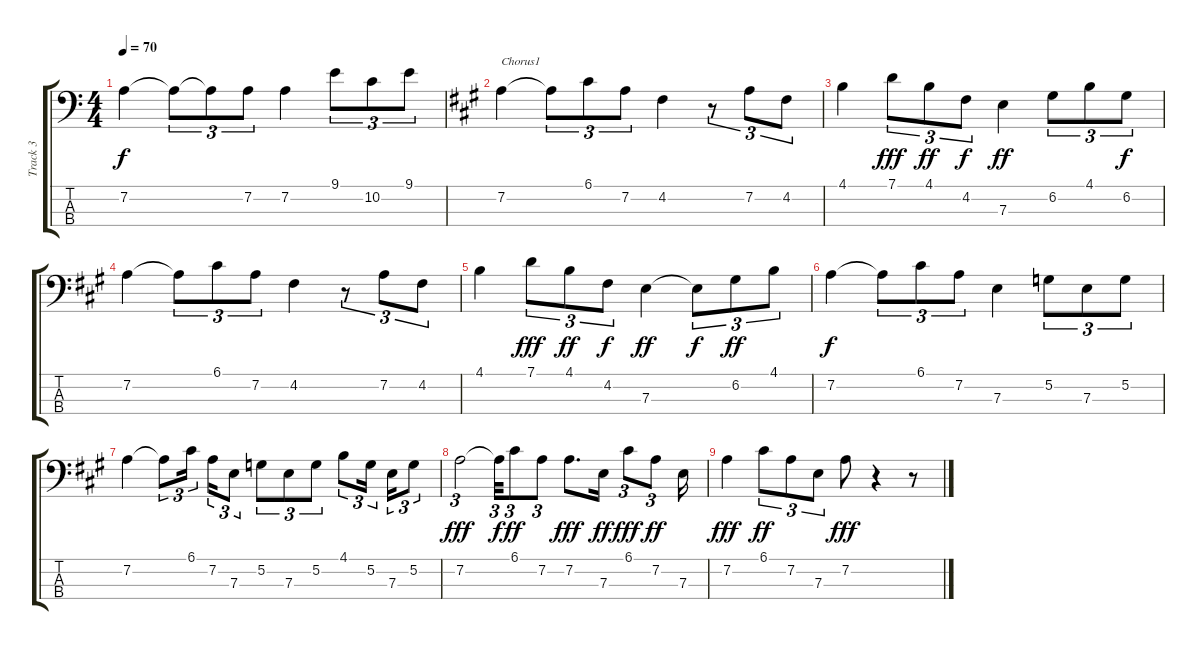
\track ("Track 3" "Track 3") {instrument synthbass2}
\staff {score tabs}
\tuning (G2 D2 A1 E1) {hide}
\ts (4 4)
\tempo 70
\clef f4
\ks aminor
7.2.4{dy f} 7.2{t}.8{tu (3 2)} 7.2{t}.8{tu (3 2)} 7.2.8{tu (3 2)} 7.2.4 9.1.8{tu (3 2)} 10.2.8{tu (3 2)} 9.1.8{tu (3 2)} |
\ks a
7.2.4{txt "Chorus1"} 7.2{t}.8{tu (3 2)} 6.1.8{tu (3 2)} 7.2.8{tu (3 2)} 4.2.4 r.8{tu (3 2)} 7.2.8{tu (3 2)} 4.2.8{tu (3 2)} |
4.1.4 7.1.8{tu (3 2) dy fff} 4.1.8{tu (3 2) dy ff} 4.2.8{tu (3 2) dy f} 7.3.4{dy ff} 6.2.8{tu (3 2)} 4.1.8{tu (3 2)} 6.2.8{tu (3 2) dy f} |
7.2.4 7.2{t}.8{tu (3 2)} 6.1.8{tu (3 2)} 7.2.8{tu (3 2)} 4.2.4 r.8{tu (3 2)} 7.2.8{tu (3 2)} 4.2.8{tu (3 2)} |
4.1.4 7.1.8{tu (3 2) dy fff} 4.1.8{tu (3 2) dy ff} 4.2.8{tu (3 2) dy f} 7.3.4{dy ff} 7.3{t}.8{tu (3 2) dy f} 6.2.8{tu (3 2) dy ff} 4.1.8{tu (3 2)} |
7.2.4{dy f} 7.2{t}.8{tu (3 2)} 6.1.8{tu (3 2)} 7.2.8{tu (3 2)} 7.3.4 5.2.8{tu (3 2)} 7.3.8{tu (3 2)} 5.2.8{tu (3 2)} |
7.2.4 7.2{t}.8{tu (3 2)} 6.1.16{tu (3 2) beam splitsecondary} 7.2.16{tu (3 2)} 7.3.8{tu (3 2)} 5.2.8{tu (3 2)} 7.3.8{tu (3 2)} 5.2.8{tu (3 2)} 4.1.8{tu (3 2)} 5.2.16{tu (3 2) beam splitsecondary} 7.3.16{tu (3 2)} 5.2.8{tu (3 2)} |
7.2.2{tu (3 2) dy fff} 7.2{t}.32{tu (3 2) dy f} 6.1.8{tu (3 2) dy ff} 7.2.8{tu (3 2)} 7.2.8{d dy fff} 7.3.16{dy ff} 6.1.8{tu (3 2) dy fff} 7.2.8{tu (3 2) dy ff} 7.3.16 |
7.2.4{dy fff} 6.1.8{tu (3 2) dy ff} 7.2.8{tu (3 2)} 7.3.8{tu (3 2)} 7.2.8{dy fff} r.4 r.8
